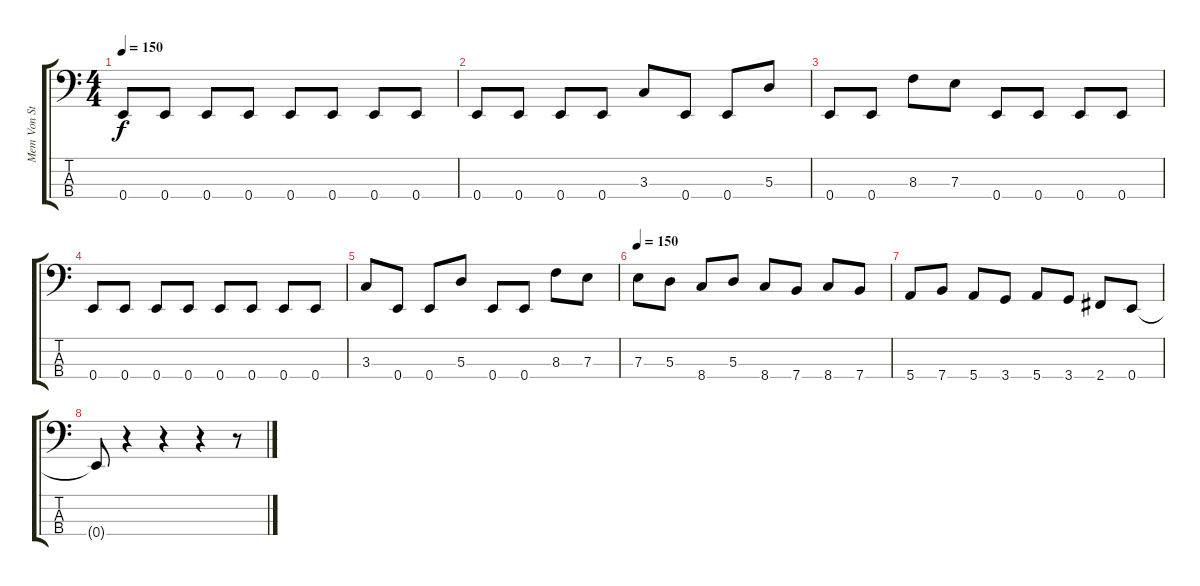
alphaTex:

\track ("Mem Von Stein (Bass)" "Mem Von St") {instrument electricbasspick}
\staff {score tabs}
\tuning (G2 D2 A1 E1) {hide}
\ts (4 4)
\tempo 150
\clef f4
\ks c
0.4.8{dy f} 0.4.8 0.4.8 0.4.8 0.4.8 0.4.8 0.4.8 0.4.8 |
0.4.8 0.4.8 0.4.8 0.4.8 3.3.8 0.4.8 0.4.8 5.3.8 |
0.4.8 0.4.8 8.3.8 7.3.8 0.4.8 0.4.8 0.4.8 0.4.8 |
0.4.8 0.4.8 0.4.8 0.4.8 0.4.8 0.4.8 0.4.8 0.4.8 |
3.3.8 0.4.8 0.4.8 5.3.8 0.4.8 0.4.8 8.3.8 7.3.8 |
\tempo 150
7.3.8 5.3.8 8.4.8 5.3.8 8.4.8 7.4.8 8.4.8 7.4.8 |
5.4.8 7.4.8 5.4.8 3.4.8 5.4.8 3.4.8 2.4.8 0.4.8 |
0.4{t}.8 r.4 r.4 r.4 r.8
